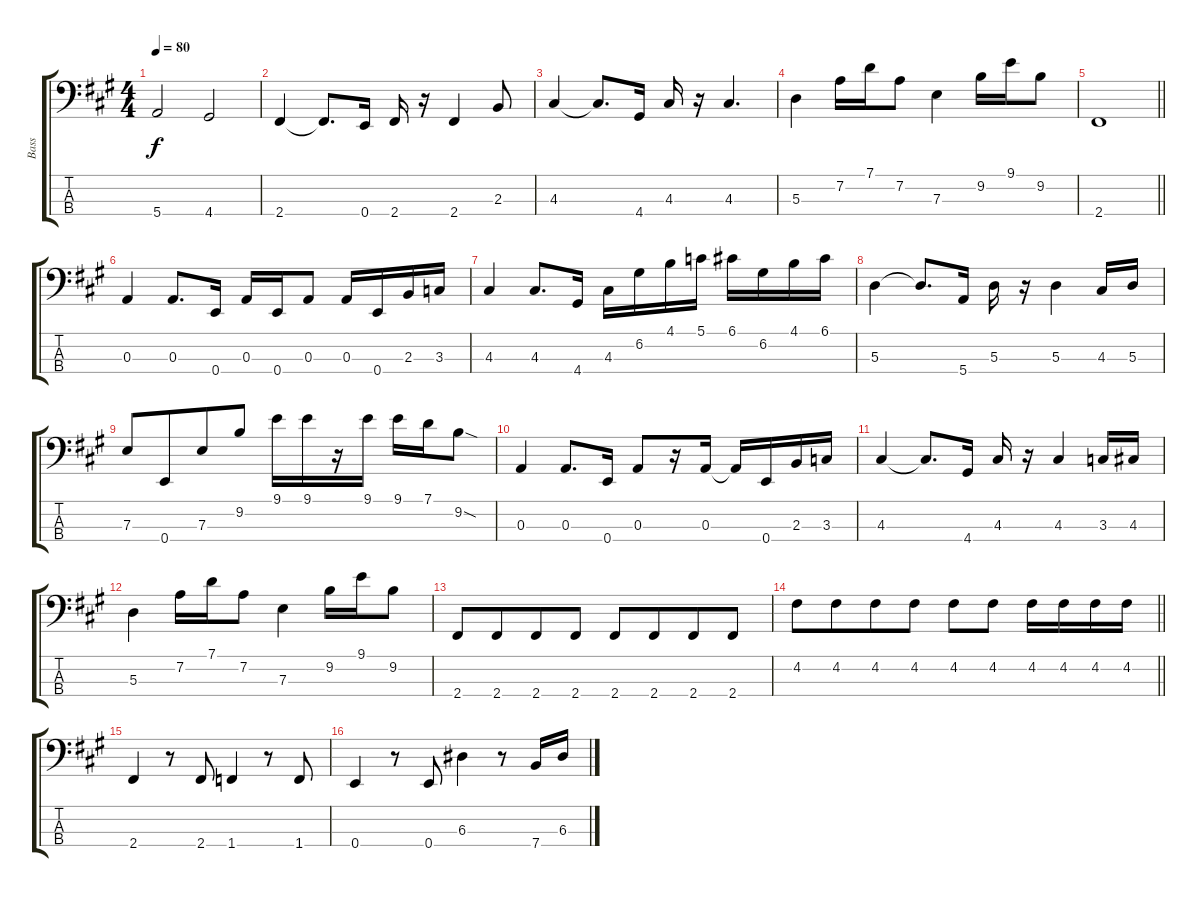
\track ("Bass" "Bass") {instrument electricbassfinger}
\staff {score tabs}
\tuning (G2 D2 A1 E1) {hide}
\ts (4 4)
\tempo 80
\clef f4
\ks a
5.4.2{dy f} 4.4.2 |
2.4.4 2.4{t}.8{d} 0.4.16 2.4.16 r.16 2.4.4 2.3.8 |
4.3.4 4.3{t}.8{d} 4.4.16 4.3.16 r.16 4.3.4{d} |
5.3.4 7.2.16 7.1.16 7.2.8 7.3.4 9.2.16 9.1.16 9.2.8 |
\barLineRight lightlight
2.4.1 |
0.3.4 0.3.8{d} 0.4.16 0.3.16 0.4.16 0.3.8 0.3.16 0.4.16 2.3.16 3.3.16 |
4.3.4 4.3.8{d} 4.4.16 4.3.16 6.2.16 4.1.16 5.1.16 6.1.16 6.2.16 4.1.16 6.1.16 |
5.3.4 5.3{t}.8{d} 5.4.16 5.3.16 r.16 5.3.4 4.3.16 5.3.16 |
7.3.8 0.4.8{beam merge} 7.3.8 9.2.8 9.1.16 9.1.16 r.16 9.1.16 9.1.16 7.1.16 9.2{sod}.8 |
0.3.4 0.3.8{d} 0.4.16 0.3.8 r.16 0.3.16 0.3{t}.16 0.4.16 2.3.16 3.3.16 |
4.3.4 4.3{t}.8{d} 4.4.16 4.3.16 r.16 4.3.4 3.3.16 4.3.16 |
5.3.4 7.2.16 7.1.16 7.2.8 7.3.4 9.2.16 9.1.16 9.2.8 |
2.4.8 2.4.8{beam merge} 2.4.8 2.4.8 2.4.8 2.4.8{beam merge} 2.4.8 2.4.8 |
\barLineRight lightlight
4.2.8 4.2.8{beam merge} 4.2.8 4.2.8 4.2.8 4.2.8 4.2.16 4.2.16 4.2.16 4.2.16 |
2.4.4 r.8 2.4.8 1.4.4 r.8 1.4.8 |
0.4.4 r.8 0.4.8 6.3.4 r.8 7.4.16 6.3.16
